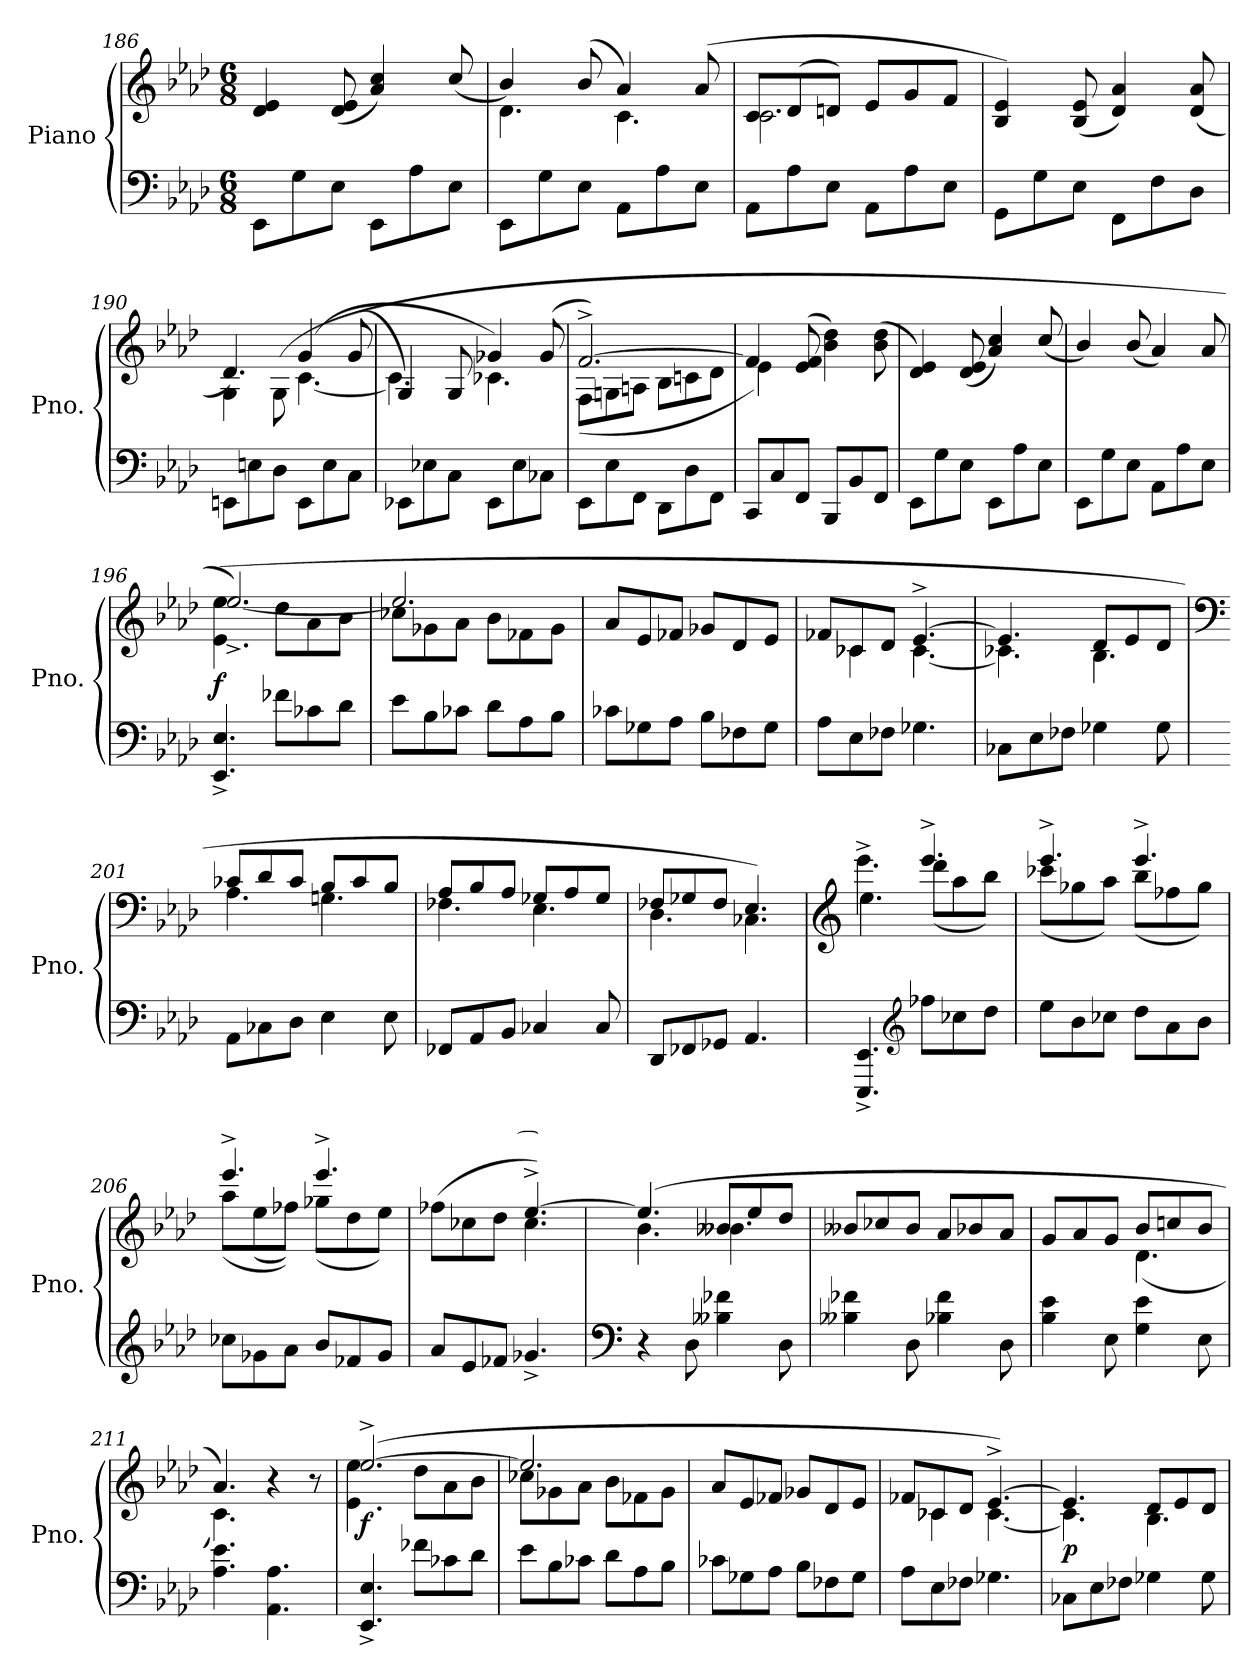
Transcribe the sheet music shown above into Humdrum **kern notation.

**kern	**kern	**dynam
*part1	*part1	*part1
*staff2	*staff1	*staff1/2
*I"Piano	*	*
*I'Pno.	*	*
!!LO:LB:g=z
*clefF4	*clefG2	*
*k[b-e-a-d-]	*k[b-e-a-d-]	*
*M6/8	*M6/8	*
=186	=186	=186
8EE-\L	4d-/ 4e-/	.
8G\	.	.
8E-\J	(>8d-/ 8e-/	.
8EE-\L	4a-/ 4cc/)	.
8A-\	.	.
8E-\J	(>8cc/	.
=187	=187	=187
*	*^	*
8EE-\L	4b-/)	4.d-\	.
8G\	.	.	.
8E-\J	(8b-/	.	.
8AA-\L	4a-/)	4.c\	.
8A-\	.	.	.
8E-\J	(8a-/	.	.
=188	=188	=188	=188
8AA-\L	8c/L	2.c\	.
8A-\	(8d-/	.	.
8E-\J	8dn/J)	.	.
8AA-\L	8e-/L	.	.
8A-\	8g/	.	.
8E-\J	8f/J	.	.
*	*v	*v	*
=189	=189	=189
8GG\L	4B-/ 4e-/)	.
8G\	.	.
8E-\J	(8B-/ 8e-/	.
8FF\L	4d-/ 4a-/)	.
8F\	.	.
8D-\J	(8d-/ 8a-/	.
=190	=190	=190
*	*^	*
8EEn\L	4.d-/)	4G\	.
8En\	.	.	.
8D-\J	.	(>8G\	.
8EE\L	(4g/	[4.c\	.
8E\	.	.	.
8C\J	(8g/	.	.
=191	=191	=191	=191
8EE-X\L	4G/)	4.c\]	.
8E-X\	.	.	.
8C\J	8G/	.	.
8EE-\L	4g-X/)	4.c-X\	.
8E-\	.	.	.
8C-X\J	(8g-/	.	.
=192	=192	=192	=192
8EE-\L	[2.f^/)	(8F\L	.
8E-\	.	8Gn\	.
8FF\J	.	8An\J	.
8DD-\L	.	8B-\L	.
8D-\	.	8cn\	.
8FF\J	.	8d-\J	.
!!LO:LB:g=z	!!
=193	=193	=193	=193
8CC/L	4f/]	4e-\)	.
8C/	.	.	.
8FF/J	(8e-/ 8f/	2ryy	.
8BBB-/L	4b-\ 4dd-\)	.	.
8BB-/	.	.	.
8FF/J	(>8b-\ 8dd-\	.	.
*	*v	*v	*
=194	=194	=194
8EE-\L	4d-/ 4e-/)	.
8G\	.	.
8E-\J	(>8d-/ 8e-/	.
8EE-\L	4a-/ 4cc/)	.
8A-\	.	.
8E-\J	(>8cc/	.
=195	=195	=195
8EE-\L	4b-/)	.
8G\	.	.
8E-\J	(>8b-/	.
8AA-\L	4a-/)	.
8A-\	.	.
8E-\J	(8a-/	.
=196	=196	=196
*	*^	*
!	!	!	!LO:DY:b
4.EE-/^ 4.E-/^	(>4.e-\ 4.ee-\	[2.ee-^/)	f
8f-X\L	8dd-\L	.	.
8c-X\	8a-\	.	.
8d-\J	8b-\J	.	.
=197	=197	=197	=197
8e-\L	8cc-X\L	2.ee-/]	.
8B-\	8g-X\	.	.
8c-X\J	8a-\J	.	.
8d-\L	8b-\L	.	.
8A-\	8f-X\	.	.
8B-\J	8g-\J	.	.
*	*v	*v	*
=198	=198	=198
8c-X\L	8a-/L	.
8G-X\	8e-/	.
8A-\J	8f-X/J	.
8B-\L	8g-X/L	.
8F-X\	8d-/	.
8G-\J	8e-/J	.
=199	=199	=199
*	*^	*
8A-\L	8f-X/L	8ryy	.
8E-\	8c-X/	4c-\	.
8F-X\J	8d-/J	.	.
4.G-X\	[4.e-^/	[4.c-\	.
!!LO:LB:g=z	!!
=200	=200	=200	=200
8C-X\L	4.e-/]	4.c-X\]	.
8E-\	.	.	.
8F-X\J	.	.	.
4G-X\	8d-/L	4.B-\	.
.	8e-/	.	.
8G-\	8d-/J	.	.
=201	=201	=201	=201
*	*clefF4	*	*
8AA-\L	8c-X/L	4.A-\	.
8C-X\	8d-/	.	.
8D-\J	8c-/J	.	.
4E-\	8B-/L	4.Gn\	.
.	8c-/	.	.
8E-\	8B-/J	.	.
=202	=202	=202	=202
8FF-X/L	8A-/L	4.F-X\	.
8AA-/	8B-/	.	.
8BB-/J	8A-/J	.	.
4C-X/	8G-X/L	4.E-\	.
.	8A-/	.	.
8C-/	8G-/J	.	.
=203	=203	=203	=203
8DD-/L	8F-X/L	4.D-\	.
8FF-X/	8G-X/	.	.
8GG-X/J	8F-/J	.	.
4.AA-/	4.E-/)	4.C-X\	.
=204	=204	=204	=204
*	*clefG2	*	*
4.EEE-/^ 4.EE-/^	4.eee-^\	4.ee-\	.
*clefG2	*	*	*
8ff-X\L	4.eee-^/	(8ddd-\L	.
8cc-X\	.	8aa-\	.
8dd-\J	.	8bb-\J)	.
=205	=205	=205	=205
8ee-\L	4.eee-^/	(8ccc-X\L	.
8b-\	.	8gg-X\	.
8cc-X\J	.	8aa-\J)	.
8dd-\L	4.eee-^/	(8bb-\L	.
8a-\	.	8ff-X\	.
8b-\J	.	8gg-\J)	.
=206	=206	=206	=206
8cc-X\L	4.eee-^/	(8aa-\L	.
8g-X\	.	(8ee-\	.
8a-\J	.	8ff-X\J))	.
8b-/L	4.eee-^/	(8gg-X\L	.
8f-X/	.	8dd-\	.
8g-/J	.	8ee-\J)	.
!!LO:LB:g=z	!!
=207	=207	=207	=207
8a-/L	(8ff-X\L	4.ryy	.
8e-/	8cc-X\	.	.
8f-X/J	8dd-\J	.	.
!	!LO:TX:a:i:t=͡͡	!	!
4.g-X^/	[4.ee-^/)	4.cc-\	.
=208	=208	=208	=208
*clefF4	*	*	*
4r	(4.ee-/]	4.b-\	.
8D-\	.	.	.
4B--X\ 4f-X\	8b--X/L	4.b--\	.
.	8ee-/	.	.
8D-\	8dd-/J	.	.
*	*v	*v	*
=209	=209	=209
4B--X\ 4f-X\	8b--X/L	.
.	8cc-X/	.
8D-\	8b--/J	.
4B-X\ 4f-\	8a-/L	.
.	8b-X/	.
8D-\	8a-/J	.
=210	=210	=210
*	*^	*
4B-\ 4e-\	8g/L	4.ryy	.
.	8a-/	.	.
8E-\	8g/J	.	.
4G\ 4e-\	8b-/L	(4.d-\	.
.	8ccn/	.	.
8E-\	8b-/J	.	.
=211	=211	=211	=211
4.A-\ 4.e-\	4.a-/)	4.c\)	.
4.AA-\ 4.A-\	4r	4.ryy	.
.	8r	.	.
=212	=212	=212	=212
!	!	!	!LO:DY:b
4.EE-/^ 4.E-/^	([2.ee-^/	4.e-\ 4.ee-\	f
8f-X\L	.	8dd-\L	.
8c-X\	.	8a-\	.
8d-\J	.	8b-\J	.
=213	=213	=213	=213
8e-\L	2.ee-/]	8cc-X\L	.
8B-\	.	8g-X\	.
8c-X\J	.	8a-\J	.
8d-\L	.	8b-\L	.
8A-\	.	8f-X\	.
8B-\J	.	8g-\J	.
*	*v	*v	*
!!LO:LB:g=z
=214	=214	=214
8c-X\L	8a-/L	.
8G-X\	8e-/	.
8A-\J	8f-X/J	.
8B-\L	8g-X/L	.
8F-X\	8d-/	.
8G-\J	8e-/J	.
=215	=215	=215
*	*^	*
8A-\L	8f-X/L	8ryy	.
8E-\	8c-X/	4c-\	.
8F-X\J	8d-/J	.	.
4.G-X\	[4.e-^/)	[4.c-\	.
=216	=216	=216	=216
!	!	!	!LO:DY:b
8C-X\L	4.e-/]	4.c-\]	p
8E-\	.	.	.
8F-X\J	.	.	.
4G-X\	8d-/L	4.B-\	.
.	8e-/	.	.
8G-\	8d-/J	.	.
*	*v	*v	*
=	=	=
*-	*-	*-
